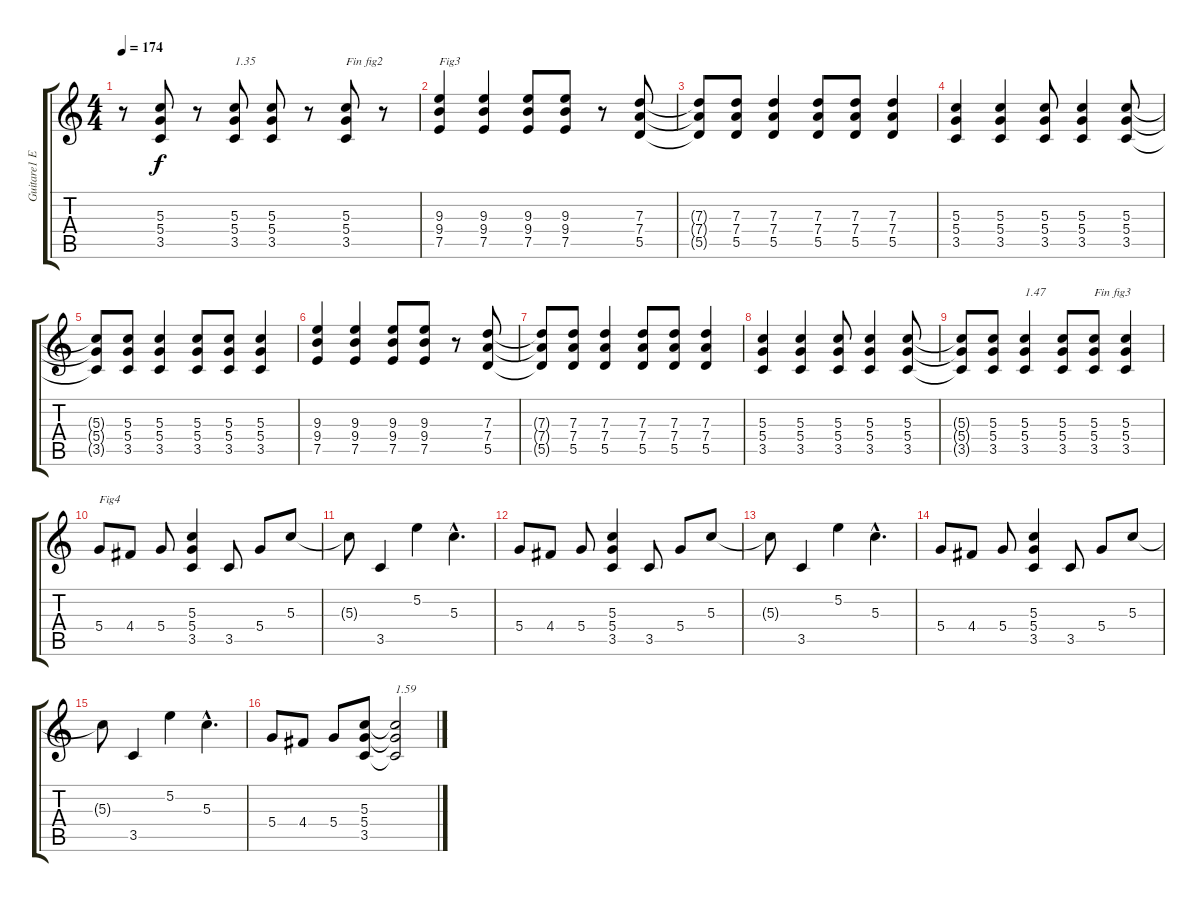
\track ("Guitare1 E" "Guitare1 E") {instrument overdrivenguitar}
\staff {score tabs}
\tuning (E4 B3 G3 D3 A2 E2) {hide}
\ts (4 4)
\tempo 174
\clef g2
\ks c
r.8{dy f} (5.3 5.4 3.5).8 r.8 (5.3 5.4 3.5).8{txt "1.35"} (5.3 5.4 3.5).8 r.8 (5.3 5.4 3.5).8{txt "Fin fig2"} r.8 |
(9.3 9.4 7.5).4{txt "Fig3"} (9.3 9.4 7.5).4 (9.3 9.4 7.5).8 (9.3 9.4 7.5).8 r.8 (7.3 7.4 5.5).8 |
(7.3{t} 7.4{t} 5.5{t}).8 (7.3 7.4 5.5).8 (7.3 7.4 5.5).4 (7.3 7.4 5.5).8 (7.3 7.4 5.5).8 (7.3 7.4 5.5).4 |
(5.3 5.4 3.5).4 (5.3 5.4 3.5).4 (5.3 5.4 3.5).8 (5.3 5.4 3.5).4 (5.3 5.4 3.5).8 |
(5.3{t} 5.4{t} 3.5{t}).8 (5.3 5.4 3.5).8 (5.3 5.4 3.5).4 (5.3 5.4 3.5).8 (5.3 5.4 3.5).8 (5.3 5.4 3.5).4 |
(9.3 9.4 7.5).4 (9.3 9.4 7.5).4 (9.3 9.4 7.5).8 (9.3 9.4 7.5).8 r.8 (7.3 7.4 5.5).8 |
(7.3{t} 7.4{t} 5.5{t}).8 (7.3 7.4 5.5).8 (7.3 7.4 5.5).4 (7.3 7.4 5.5).8 (7.3 7.4 5.5).8 (7.3 7.4 5.5).4 |
(5.3 5.4 3.5).4 (5.3 5.4 3.5).4 (5.3 5.4 3.5).8 (5.3 5.4 3.5).4 (5.3 5.4 3.5).8 |
(5.3{t} 5.4{t} 3.5{t}).8 (5.3 5.4 3.5).8 (5.3 5.4 3.5).4{txt "1.47"} (5.3 5.4 3.5).8 (5.3 5.4 3.5).8{txt "Fin fig3"} (5.3 5.4 3.5).4 |
5.4.8{txt "Fig4"} 4.4.8 5.4.8 (5.3 5.4 3.5).4 3.5.8 5.4.8 5.3.8 |
5.3{t}.8 3.5.4 5.2.4 5.3{hac}.4{d} |
5.4.8 4.4.8 5.4.8 (5.3 5.4 3.5).4 3.5.8 5.4.8 5.3.8 |
5.3{t}.8 3.5.4 5.2.4 5.3{hac}.4{d} |
5.4.8 4.4.8 5.4.8 (5.3 5.4 3.5).4 3.5.8 5.4.8 5.3.8 |
5.3{t}.8 3.5.4 5.2.4 5.3{hac}.4{d} |
5.4.8 4.4.8 5.4.8 (5.3 5.4 3.5).8 (5.3{t} 5.4{t} 3.5{t}).2{txt "1.59"}
